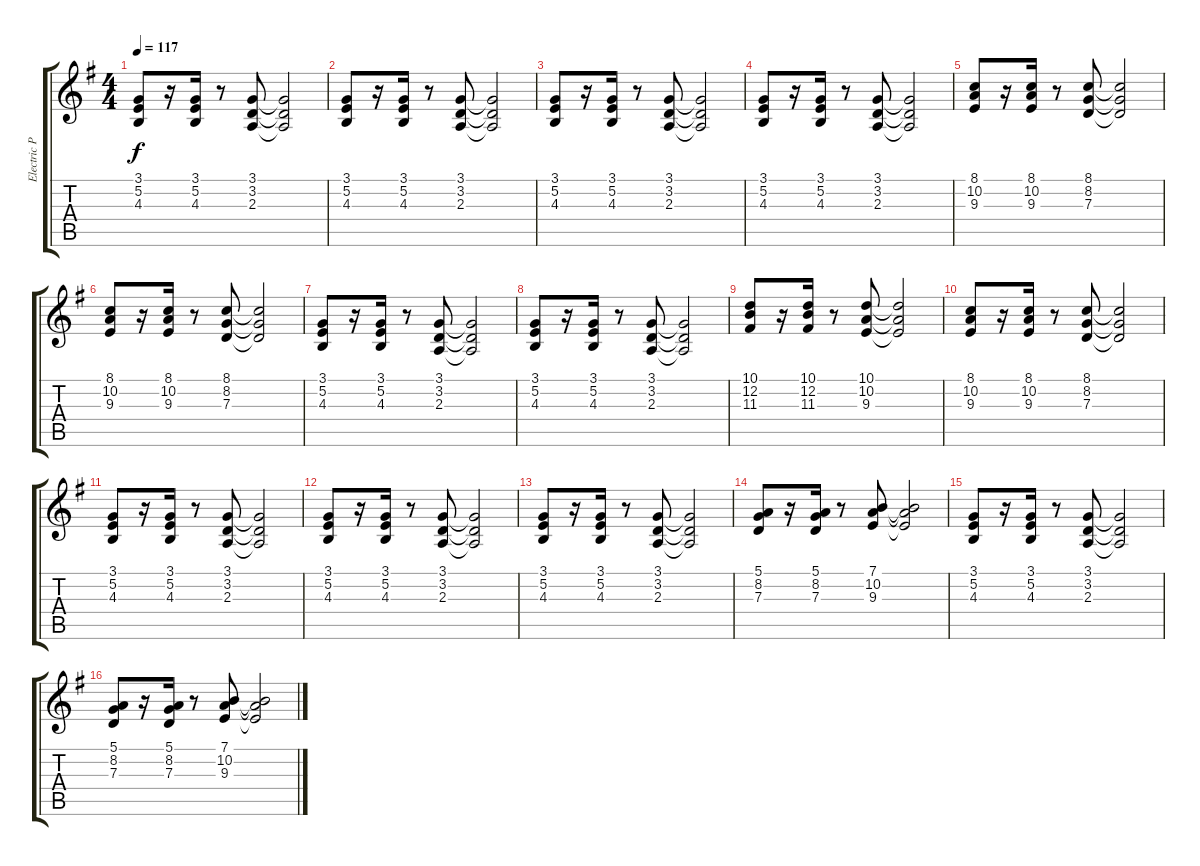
\track ("Electric Piano" "Electric P") {instrument electricgrandpiano}
\staff {score tabs}
\tuning (E4 B3 G3 D3 A2 E2) {hide}
\ts (4 4)
\tempo 117
\clef g2
\ks g
(3.1 5.2 4.3).8{dy f} r.16 (3.1 5.2 4.3).16 r.8 (3.1 3.2 2.3).8 (3.1{t} 3.2{t} 2.3{t}).2 |
(3.1 5.2 4.3).8 r.16 (3.1 5.2 4.3).16 r.8 (3.1 3.2 2.3).8 (3.1{t} 3.2{t} 2.3{t}).2 |
(3.1 5.2 4.3).8 r.16 (3.1 5.2 4.3).16 r.8 (3.1 3.2 2.3).8 (3.1{t} 3.2{t} 2.3{t}).2 |
(3.1 5.2 4.3).8 r.16 (3.1 5.2 4.3).16 r.8 (3.1 3.2 2.3).8 (3.1{t} 3.2{t} 2.3{t}).2 |
(8.1 10.2 9.3).8 r.16 (8.1 10.2 9.3).16 r.8 (8.1 8.2 7.3).8 (8.1{t} 8.2{t} 7.3{t}).2 |
(8.1 10.2 9.3).8 r.16 (8.1 10.2 9.3).16 r.8 (8.1 8.2 7.3).8 (8.1{t} 8.2{t} 7.3{t}).2 |
(3.1 5.2 4.3).8 r.16 (3.1 5.2 4.3).16 r.8 (3.1 3.2 2.3).8 (3.1{t} 3.2{t} 2.3{t}).2 |
(3.1 5.2 4.3).8 r.16 (3.1 5.2 4.3).16 r.8 (3.1 3.2 2.3).8 (3.1{t} 3.2{t} 2.3{t}).2 |
(10.1 12.2 11.3).8 r.16 (10.1 12.2 11.3).16 r.8 (10.1 10.2 9.3).8 (10.1{t} 10.2{t} 9.3{t}).2 |
(8.1 10.2 9.3).8 r.16 (8.1 10.2 9.3).16 r.8 (8.1 8.2 7.3).8 (8.1{t} 8.2{t} 7.3{t}).2 |
(3.1 5.2 4.3).8 r.16 (3.1 5.2 4.3).16 r.8 (3.1 3.2 2.3).8 (3.1{t} 3.2{t} 2.3{t}).2 |
(3.1 5.2 4.3).8 r.16 (3.1 5.2 4.3).16 r.8 (3.1 3.2 2.3).8 (3.1{t} 3.2{t} 2.3{t}).2 |
(3.1 5.2 4.3).8 r.16 (3.1 5.2 4.3).16 r.8 (3.1 3.2 2.3).8 (3.1{t} 3.2{t} 2.3{t}).2 |
(5.1 8.2 7.3).8 r.16 (5.1 8.2 7.3).16 r.8 (7.1 10.2 9.3).8 (7.1{t} 10.2{t} 9.3{t}).2 |
(3.1 5.2 4.3).8 r.16 (3.1 5.2 4.3).16 r.8 (3.1 3.2 2.3).8 (3.1{t} 3.2{t} 2.3{t}).2 |
(5.1 8.2 7.3).8 r.16 (5.1 8.2 7.3).16 r.8 (7.1 10.2 9.3).8 (7.1{t} 10.2{t} 9.3{t}).2
